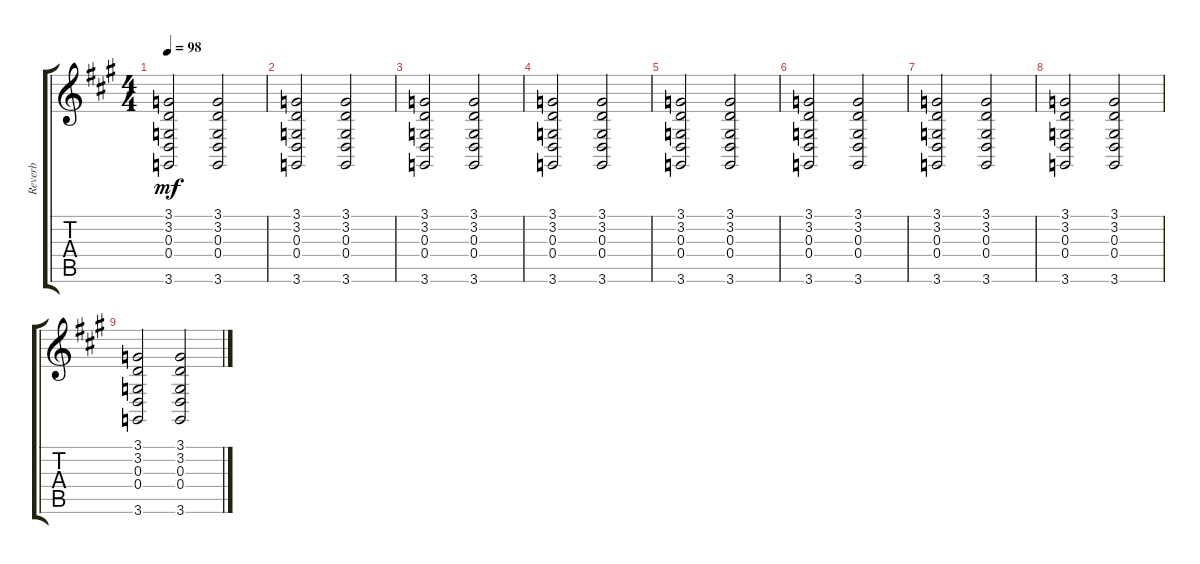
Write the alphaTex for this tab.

\track ("Reverb" "Reverb") {instrument fx7echoes}
\staff {score tabs}
\tuning (E4 B3 G3 D3 A2 E2) {hide}
\ts (4 4)
\tempo 98
\clef g2
\ks a
(3.1 3.2 0.3 0.4 3.6).2{dy mf} (3.1 3.2 0.3 0.4 3.6).2 |
(3.1 3.2 0.3 0.4 3.6).2 (3.1 3.2 0.3 0.4 3.6).2 |
(3.1 3.2 0.3 0.4 3.6).2 (3.1 3.2 0.3 0.4 3.6).2 |
(3.1 3.2 0.3 0.4 3.6).2 (3.1 3.2 0.3 0.4 3.6).2 |
(3.1 3.2 0.3 0.4 3.6).2 (3.1 3.2 0.3 0.4 3.6).2 |
(3.1 3.2 0.3 0.4 3.6).2 (3.1 3.2 0.3 0.4 3.6).2 |
(3.1 3.2 0.3 0.4 3.6).2 (3.1 3.2 0.3 0.4 3.6).2 |
(3.1 3.2 0.3 0.4 3.6).2 (3.1 3.2 0.3 0.4 3.6).2 |
(3.1 3.2 0.3 0.4 3.6).2 (3.1 3.2 0.3 0.4 3.6).2
